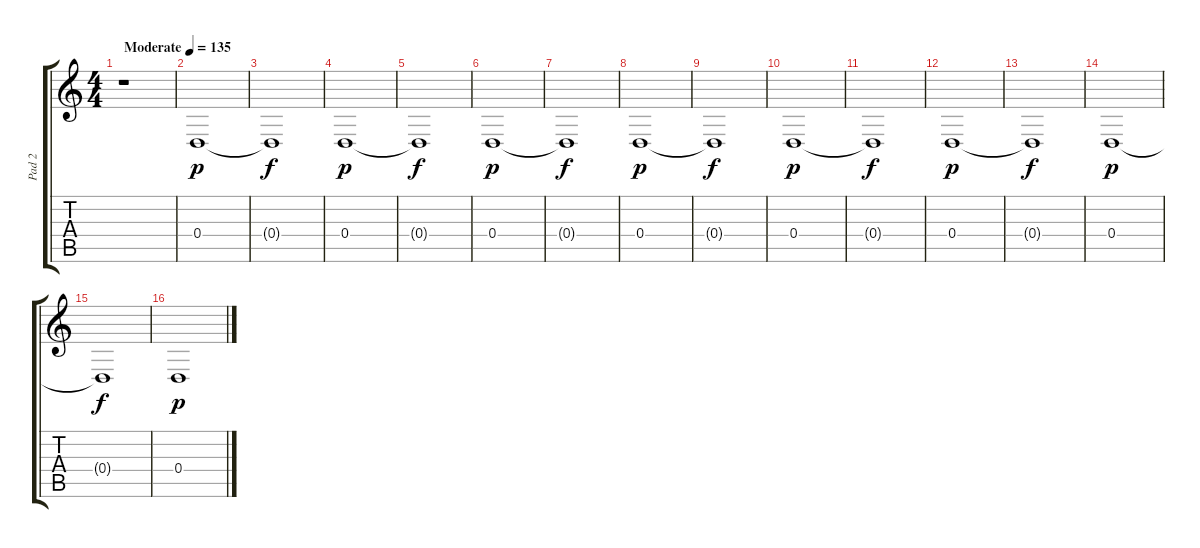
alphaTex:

\track ("Pad 2" "Pad 2") {instrument pad7halo}
\staff {score tabs}
\tuning (E4 B3 G3 D3 A2 E2) {hide}
\ts (4 4)
\tempo (135 "Moderate")
\clef g2
\ks c
r.1{dy p instrument pad7halo} |
0.4.1{volume 1} |
0.4{t}.1{dy f} |
0.4.1{dy p volume 1} |
0.4{t}.1{dy f} |
0.4.1{dy p volume 1} |
0.4{t}.1{dy f} |
0.4.1{dy p volume 1} |
0.4{t}.1{dy f} |
0.4.1{dy p volume 1} |
0.4{t}.1{dy f} |
0.4.1{dy p volume 1} |
0.4{t}.1{dy f} |
0.4.1{dy p volume 1} |
0.4{t}.1{dy f} |
0.4.1{dy p volume 1}
